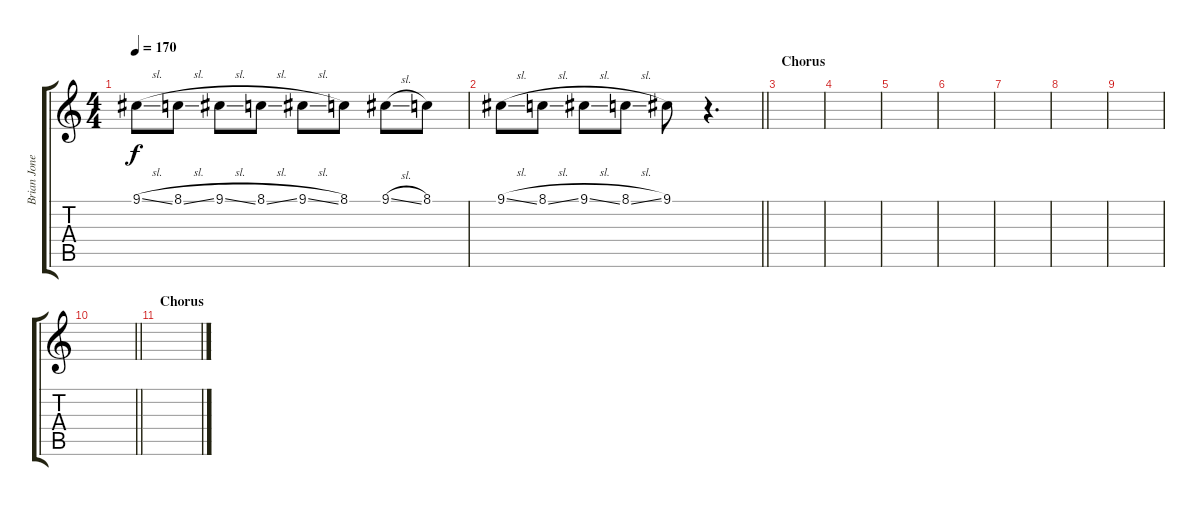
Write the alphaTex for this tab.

\track ("Brian Jones" "Brian Jone") {instrument harmonica}
\staff {score tabs}
\tuning (E4 B3 G3 D3 A2 E2) {hide}
\ts (4 4)
\tempo 170
\clef g2
\ks c
9.1{sl}.8{dy f} 8.1{sl}.8 9.1{sl}.8 8.1{sl}.8 9.1{sl}.8 8.1.8 9.1{sl}.8 8.1.8 |
\barLineRight lightlight
9.1{sl}.8 8.1{sl}.8 9.1{sl}.8 8.1{sl}.8 9.1.8 r.4{d} |
\section ("" "Chorus")
|
|
|
|
|
|
|
\barLineRight lightlight
|
\section ("" "Chorus")
